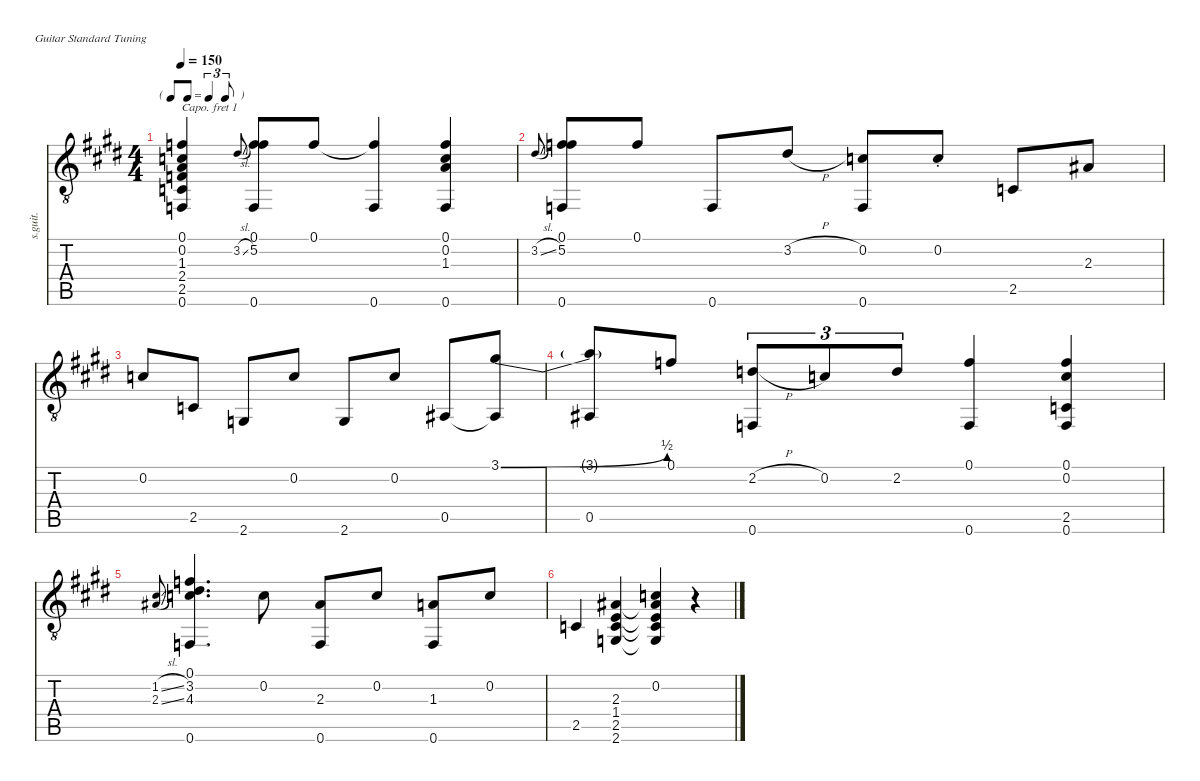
\defaultSystemsLayout 4
\hideDynamics
\bracketExtendMode nobrackets
\otherSystemsTrackNameOrientation horizontal
\track ("Electric guitar" "s.guit.") {defaultSystemsLayout 4 instrument acousticguitarsteel}
\staff {score tabs}
\capo 1
\tuning (E4 B3 G3 D3 A2 E2)
\displaytranspose 0
\ts (4 4)
\tf triplet8th
\tempo 150
\clef g2
\ottava 8vb
\ks e
(0.6{acc forcenatural} 2.5{acc forcenatural} 2.4{acc forcenatural} 1.3{acc forcenatural} 0.2{acc forcenatural} 0.1{acc forcenatural}).4{dy mf beam Up} 3.2{sl acc #}.8{gr onbeat beam Up} (0.6{acc forcenatural} 5.2{acc forcenatural} 0.1{acc forcenatural}).8{beam Up} 0.1{acc forcenatural}.8{beam Up} (0.1{t acc forcenatural} 0.6{acc forcenatural}).4{beam Up} (0.6{acc forcenatural} 0.1{acc forcenatural} 0.2{acc forcenatural} 1.3{acc forcenatural}).4{beam Up} |
3.2{sl acc #}.8{gr onbeat beam Up} (0.6{acc forcenatural} 5.2{acc forcenatural} 0.1{acc forcenatural}).8{beam Up} 0.1{acc forcenatural}.8{beam Up} 0.6{acc forcenatural}.8{beam Up} 3.2{h acc #}.8{beam Up} (0.2{acc forcenatural} 0.6{acc forcenatural}).8{beam Up} 0.2{st acc forcenatural}.8{beam Up} 2.5{acc forcenatural}.8{beam Up} 2.3{acc #}.8{beam Up} |
0.2{acc forcenatural}.8{beam Up} 2.5{acc forcenatural}.8{beam Up} 2.6{acc forcenatural}.8{beam Up} 0.2{acc forcenatural}.8{beam Up} 2.6{acc forcenatural}.8{beam Up} 0.2{acc forcenatural}.8{beam Up} 0.5{acc #}.8{beam Up} (3.1{be (bend 0 0 12 2) acc #} 0.5{t acc #}).8{beam Up} |
(3.1{t} 0.5{acc #}).8{beam Up} 0.1{acc forcenatural}.8{beam Up} (0.6{acc forcenatural} 2.2{h acc forcenatural}).8{tu (3 2) beam Up} 0.2{acc forcenatural}.8{tu (3 2) beam Up} 2.2{acc forcenatural}.8{tu (3 2) beam Up} (0.6{acc forcenatural} 0.1{acc forcenatural}).4{beam Up} (0.2{acc forcenatural} 2.5{acc forcenatural} 0.6{acc forcenatural} 0.1{acc forcenatural}).4{beam Up} |
(1.2{sl acc #} 2.3{sl acc #}).8{gr onbeat beam Up} (0.6{acc forcenatural} 4.3{acc forcenatural} 3.2{acc #} 0.1{acc forcenatural}).4{d beam Up} 0.2{acc forcenatural}.8{beam Down} (0.6{acc forcenatural} 2.3{acc #}).8{beam Up} 0.2{acc forcenatural}.8{beam Up} (1.3{acc forcenatural} 0.6{acc forcenatural}).8{beam Up} 0.2{acc forcenatural}.8{beam Up} |
2.5{acc forcenatural}.4{beam Up} (2.6{acc forcenatural} 2.5{acc forcenatural} 1.4{acc forcenatural} 2.3{acc #}).4{beam Up} (0.2{acc forcenatural} 2.6{t acc forcenatural} 2.5{t acc forcenatural} 1.4{t acc forcenatural} 2.3{t acc #}).4{beam Up} r.4{beam Up}
